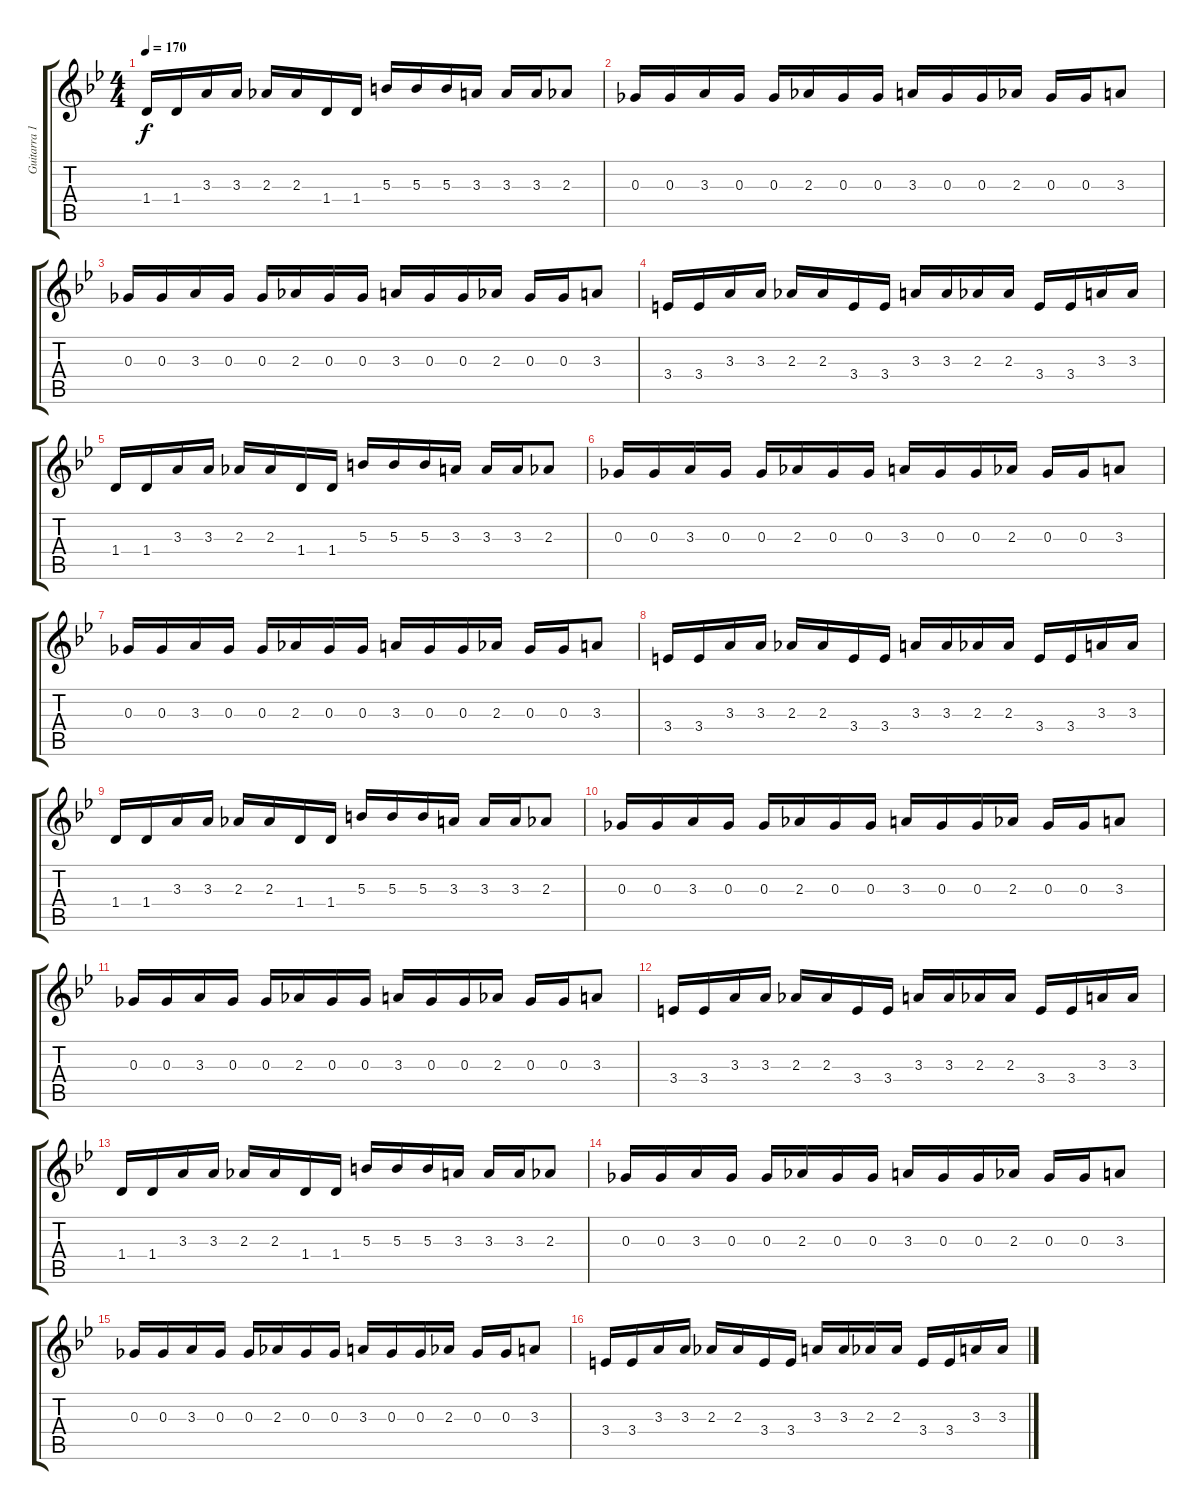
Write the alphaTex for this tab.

\track ("Guitarra 1" "Guitarra 1") {instrument overdrivenguitar}
\staff {score tabs}
\tuning (Eb4 Bb3 Gb3 Db3 Ab2 Eb2) {hide}
\ts (4 4)
\tempo 170
\clef g2
\ks gminor
1.4.16{dy f} 1.4.16 3.3.16 3.3.16 2.3.16 2.3.16 1.4.16 1.4.16 5.3.16 5.3.16 5.3.16 3.3.16 3.3.16 3.3.16 2.3.8 |
0.3.16 0.3.16 3.3.16 0.3.16 0.3.16 2.3.16 0.3.16 0.3.16 3.3.16 0.3.16 0.3.16 2.3.16 0.3.16 0.3.16 3.3.8 |
0.3.16 0.3.16 3.3.16 0.3.16 0.3.16 2.3.16 0.3.16 0.3.16 3.3.16 0.3.16 0.3.16 2.3.16 0.3.16 0.3.16 3.3.8 |
3.4.16 3.4.16 3.3.16 3.3.16 2.3.16 2.3.16 3.4.16 3.4.16 3.3.16 3.3.16 2.3.16 2.3.16 3.4.16 3.4.16 3.3.16 3.3.16 |
1.4.16 1.4.16 3.3.16 3.3.16 2.3.16 2.3.16 1.4.16 1.4.16 5.3.16 5.3.16 5.3.16 3.3.16 3.3.16 3.3.16 2.3.8 |
0.3.16 0.3.16 3.3.16 0.3.16 0.3.16 2.3.16 0.3.16 0.3.16 3.3.16 0.3.16 0.3.16 2.3.16 0.3.16 0.3.16 3.3.8 |
0.3.16 0.3.16 3.3.16 0.3.16 0.3.16 2.3.16 0.3.16 0.3.16 3.3.16 0.3.16 0.3.16 2.3.16 0.3.16 0.3.16 3.3.8 |
3.4.16 3.4.16 3.3.16 3.3.16 2.3.16 2.3.16 3.4.16 3.4.16 3.3.16 3.3.16 2.3.16 2.3.16 3.4.16 3.4.16 3.3.16 3.3.16 |
1.4.16 1.4.16 3.3.16 3.3.16 2.3.16 2.3.16 1.4.16 1.4.16 5.3.16 5.3.16 5.3.16 3.3.16 3.3.16 3.3.16 2.3.8 |
0.3.16 0.3.16 3.3.16 0.3.16 0.3.16 2.3.16 0.3.16 0.3.16 3.3.16 0.3.16 0.3.16 2.3.16 0.3.16 0.3.16 3.3.8 |
0.3.16 0.3.16 3.3.16 0.3.16 0.3.16 2.3.16 0.3.16 0.3.16 3.3.16 0.3.16 0.3.16 2.3.16 0.3.16 0.3.16 3.3.8 |
3.4.16 3.4.16 3.3.16 3.3.16 2.3.16 2.3.16 3.4.16 3.4.16 3.3.16 3.3.16 2.3.16 2.3.16 3.4.16 3.4.16 3.3.16 3.3.16 |
1.4.16 1.4.16 3.3.16 3.3.16 2.3.16 2.3.16 1.4.16 1.4.16 5.3.16 5.3.16 5.3.16 3.3.16 3.3.16 3.3.16 2.3.8 |
0.3.16 0.3.16 3.3.16 0.3.16 0.3.16 2.3.16 0.3.16 0.3.16 3.3.16 0.3.16 0.3.16 2.3.16 0.3.16 0.3.16 3.3.8 |
0.3.16 0.3.16 3.3.16 0.3.16 0.3.16 2.3.16 0.3.16 0.3.16 3.3.16 0.3.16 0.3.16 2.3.16 0.3.16 0.3.16 3.3.8 |
3.4.16 3.4.16 3.3.16 3.3.16 2.3.16 2.3.16 3.4.16 3.4.16 3.3.16 3.3.16 2.3.16 2.3.16 3.4.16 3.4.16 3.3.16 3.3.16
